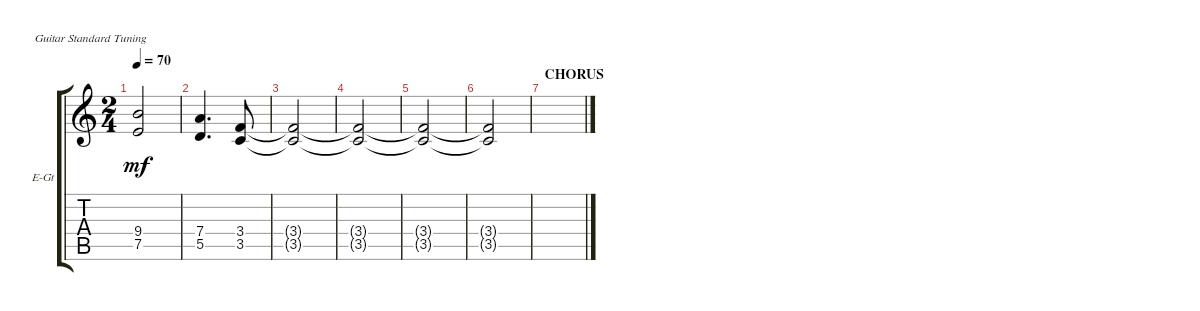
\defaultSystemsLayout 4
\bracketExtendMode groupsimilarinstruments
\firstSystemTrackNameOrientation horizontal
\otherSystemsTrackNameOrientation horizontal
\track ("SOLO" "E-Gt") {instrument overdrivenguitar}
\staff {score tabs}
\tuning (E4 B3 G3 D3 A2 E2)
\ts (2 4)
\tempo 70
\clef g2
\ks aminor
(7.5 9.4).2{dy mf} |
(5.5 7.4).4{d} (3.5 3.4).8 |
(3.5{t} 3.4{t}).2 |
(3.5{t} 3.4{t}).2 |
(3.5{t} 3.4{t}).2 |
(3.5{t} 3.4{t}).2 |
\section ("" "CHORUS")
